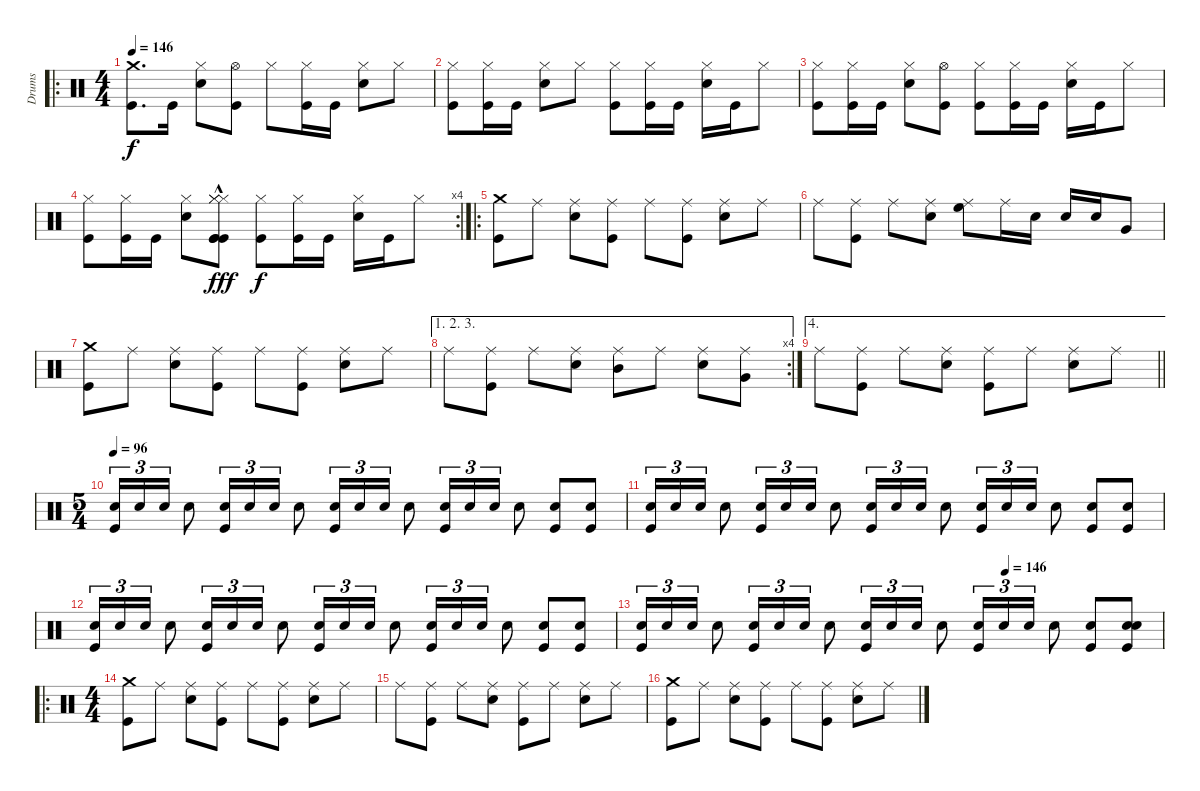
\track ("Drums" "Drums") {instrument percussion}
\staff {score}
\articulation defaults
\ro
\ts (4 4)
\tempo 146
\clef neutral
\ks c
("Crash medium (hit)" "Kick (hit)").8{d dy f} "Kick (hit)".16 ("Hi-Hat (closed)" "Electric Snare (hit)").8 ("Hi-Hat (open)" "Kick (hit)").8 "Hi-Hat (closed)".8 ("Hi-Hat (closed)" "Kick (hit)").16 "Kick (hit)".16 ("Hi-Hat (closed)" "Electric Snare (hit)").8 "Hi-Hat (closed)".8 |
("Hi-Hat (closed)" "Kick (hit)").8 ("Hi-Hat (closed)" "Kick (hit)").16 "Kick (hit)".16 ("Hi-Hat (closed)" "Electric Snare (hit)").8 "Hi-Hat (closed)".8 ("Hi-Hat (closed)" "Kick (hit)").8 ("Hi-Hat (closed)" "Kick (hit)").16 "Kick (hit)".16 ("Hi-Hat (closed)" "Electric Snare (hit)").16 "Kick (hit)".16 "Hi-Hat (closed)".8 |
("Hi-Hat (closed)" "Kick (hit)").8 ("Hi-Hat (closed)" "Kick (hit)").16 "Kick (hit)".16 ("Hi-Hat (closed)" "Electric Snare (hit)").8 ("Hi-Hat (open)" "Kick (hit)").8 ("Hi-Hat (closed)" "Kick (hit)").8 ("Hi-Hat (closed)" "Kick (hit)").16 "Kick (hit)".16 ("Hi-Hat (closed)" "Electric Snare (hit)").16 "Kick (hit)".16 "Hi-Hat (closed)".8 |
\rc 4
("Hi-Hat (closed)" "Kick (hit)").8 ("Hi-Hat (closed)" "Kick (hit)").16 "Kick (hit)".16 ("Hi-Hat (closed)" "Electric Snare (hit)").8 ("Hi-Hat (closed)"{hac} "Hi-Hat (closed)"{hac} "Hi-Hat (closed)"{hac} "Kick (hit)"{hac} "Kick (hit)"{hac} "Kick (hit)"{hac}).8{dy fff} ("Hi-Hat (closed)" "Kick (hit)").8{dy f} ("Hi-Hat (closed)" "Kick (hit)").16 "Kick (hit)".16 ("Hi-Hat (closed)" "Electric Snare (hit)").16 "Kick (hit)".16 "Hi-Hat (closed)".8 |
\ro
("Crash medium (hit)" "Kick (hit)").8 "Ride (middle)".8 ("Ride (middle)" "Electric Snare (hit)").8 ("Ride (middle)" "Kick (hit)").8 "Ride (middle)".8 ("Ride (middle)" "Kick (hit)").8 ("Ride (middle)" "Electric Snare (hit)").8 "Ride (middle)".8 |
"Ride (middle)".8 ("Ride (middle)" "Kick (hit)").8 "Ride (middle)".8 ("Ride (middle)" "Electric Snare (hit)").8 ("Ride (middle)" "High Floor Tom (hit)").8 "Ride (middle)".16 "Electric Snare (hit)".16 "Electric Snare (hit)".16 "Electric Snare (hit)".16 "Very Low Tom (hit)".8 |
("Crash medium (hit)" "Kick (hit)").8 "Ride (middle)".8 ("Ride (middle)" "Electric Snare (hit)").8 ("Ride (middle)" "Kick (hit)").8 "Ride (middle)".8 ("Ride (middle)" "Kick (hit)").8 ("Ride (middle)" "Electric Snare (hit)").8 "Ride (middle)".8 |
\ae (1 2 3)
\rc 4 "Ride (middle)".8
("Ride (middle)" "Kick (hit)").8 "Ride (middle)".8 ("Ride (middle)" "Electric Snare (hit)").8 ("Ride (middle)" "Mid Tom (hit)").8 "Ride (middle)".8 ("Ride (middle)" "Electric Snare (hit)").8 ("Ride (middle)" "Very Low Tom (hit)").8 |
\ae 4
\barLineRight lightlight "Ride (middle)".8
("Ride (middle)" "Kick (hit)").8 "Ride (middle)".8 ("Ride (middle)" "Electric Snare (hit)").8 ("Ride (middle)" "Kick (hit)").8 "Ride (middle)".8 ("Ride (middle)" "Electric Snare (hit)").8 "Ride (middle)".8 |
\ts (5 4)
\tempo 96
("Electric Snare (hit)" "Kick (hit)").16{tu (3 2)} "Electric Snare (hit)".16{tu (3 2)} "Electric Snare (hit)".16{tu (3 2)} "Electric Snare (hit)".8 ("Electric Snare (hit)" "Kick (hit)").16{tu (3 2)} "Electric Snare (hit)".16{tu (3 2)} "Electric Snare (hit)".16{tu (3 2)} "Electric Snare (hit)".8 ("Electric Snare (hit)" "Kick (hit)").16{tu (3 2)} "Electric Snare (hit)".16{tu (3 2)} "Electric Snare (hit)".16{tu (3 2)} "Electric Snare (hit)".8 ("Electric Snare (hit)" "Kick (hit)").16{tu (3 2)} "Electric Snare (hit)".16{tu (3 2)} "Electric Snare (hit)".16{tu (3 2)} "Electric Snare (hit)".8 ("Electric Snare (hit)" "Kick (hit)").8 ("Electric Snare (hit)" "Kick (hit)").8 |
("Electric Snare (hit)" "Kick (hit)").16{tu (3 2)} "Electric Snare (hit)".16{tu (3 2)} "Electric Snare (hit)".16{tu (3 2)} "Electric Snare (hit)".8 ("Electric Snare (hit)" "Kick (hit)").16{tu (3 2)} "Electric Snare (hit)".16{tu (3 2)} "Electric Snare (hit)".16{tu (3 2)} "Electric Snare (hit)".8 ("Electric Snare (hit)" "Kick (hit)").16{tu (3 2)} "Electric Snare (hit)".16{tu (3 2)} "Electric Snare (hit)".16{tu (3 2)} "Electric Snare (hit)".8 ("Electric Snare (hit)" "Kick (hit)").16{tu (3 2)} "Electric Snare (hit)".16{tu (3 2)} "Electric Snare (hit)".16{tu (3 2)} "Electric Snare (hit)".8 ("Electric Snare (hit)" "Kick (hit)").8 ("Electric Snare (hit)" "Kick (hit)").8 |
("Electric Snare (hit)" "Kick (hit)").16{tu (3 2)} "Electric Snare (hit)".16{tu (3 2)} "Electric Snare (hit)".16{tu (3 2)} "Electric Snare (hit)".8 ("Electric Snare (hit)" "Kick (hit)").16{tu (3 2)} "Electric Snare (hit)".16{tu (3 2)} "Electric Snare (hit)".16{tu (3 2)} "Electric Snare (hit)".8 ("Electric Snare (hit)" "Kick (hit)").16{tu (3 2)} "Electric Snare (hit)".16{tu (3 2)} "Electric Snare (hit)".16{tu (3 2)} "Electric Snare (hit)".8 ("Electric Snare (hit)" "Kick (hit)").16{tu (3 2)} "Electric Snare (hit)".16{tu (3 2)} "Electric Snare (hit)".16{tu (3 2)} "Electric Snare (hit)".8 ("Electric Snare (hit)" "Kick (hit)").8 ("Electric Snare (hit)" "Kick (hit)").8 |
\tempo (146 0.7)
("Electric Snare (hit)" "Kick (hit)").16{tu (3 2)} "Electric Snare (hit)".16{tu (3 2)} "Electric Snare (hit)".16{tu (3 2)} "Electric Snare (hit)".8 ("Electric Snare (hit)" "Kick (hit)").16{tu (3 2)} "Electric Snare (hit)".16{tu (3 2)} "Electric Snare (hit)".16{tu (3 2)} "Electric Snare (hit)".8 ("Electric Snare (hit)" "Kick (hit)").16{tu (3 2)} "Electric Snare (hit)".16{tu (3 2)} "Electric Snare (hit)".16{tu (3 2)} "Electric Snare (hit)".8 ("Electric Snare (hit)" "Kick (hit)").16{tu (3 2)} "Electric Snare (hit)".16{tu (3 2)} "Electric Snare (hit)".16{tu (3 2)} "Electric Snare (hit)".8 ("Electric Snare (hit)" "Kick (hit)").8 ("Electric Snare (hit)" "Electric Snare (hit)" "Kick (hit)").8 |
\ro
\ts (4 4)
("Crash medium (hit)" "Kick (hit)").8 "Ride (middle)".8 ("Ride (middle)" "Electric Snare (hit)").8 ("Ride (middle)" "Kick (hit)").8 "Ride (middle)".8 ("Ride (middle)" "Kick (hit)").8 ("Ride (middle)" "Electric Snare (hit)").8 "Ride (middle)".8 |
"Ride (middle)".8 ("Ride (middle)" "Kick (hit)").8 "Ride (middle)".8 ("Ride (middle)" "Electric Snare (hit)").8 ("Ride (middle)" "Kick (hit)").8 "Ride (middle)".8 ("Ride (middle)" "Electric Snare (hit)").8 "Ride (middle)".8 |
("Crash medium (hit)" "Kick (hit)").8 "Ride (middle)".8 ("Ride (middle)" "Electric Snare (hit)").8 ("Ride (middle)" "Kick (hit)").8 "Ride (middle)".8 ("Ride (middle)" "Kick (hit)").8 ("Ride (middle)" "Electric Snare (hit)").8 "Ride (middle)".8
